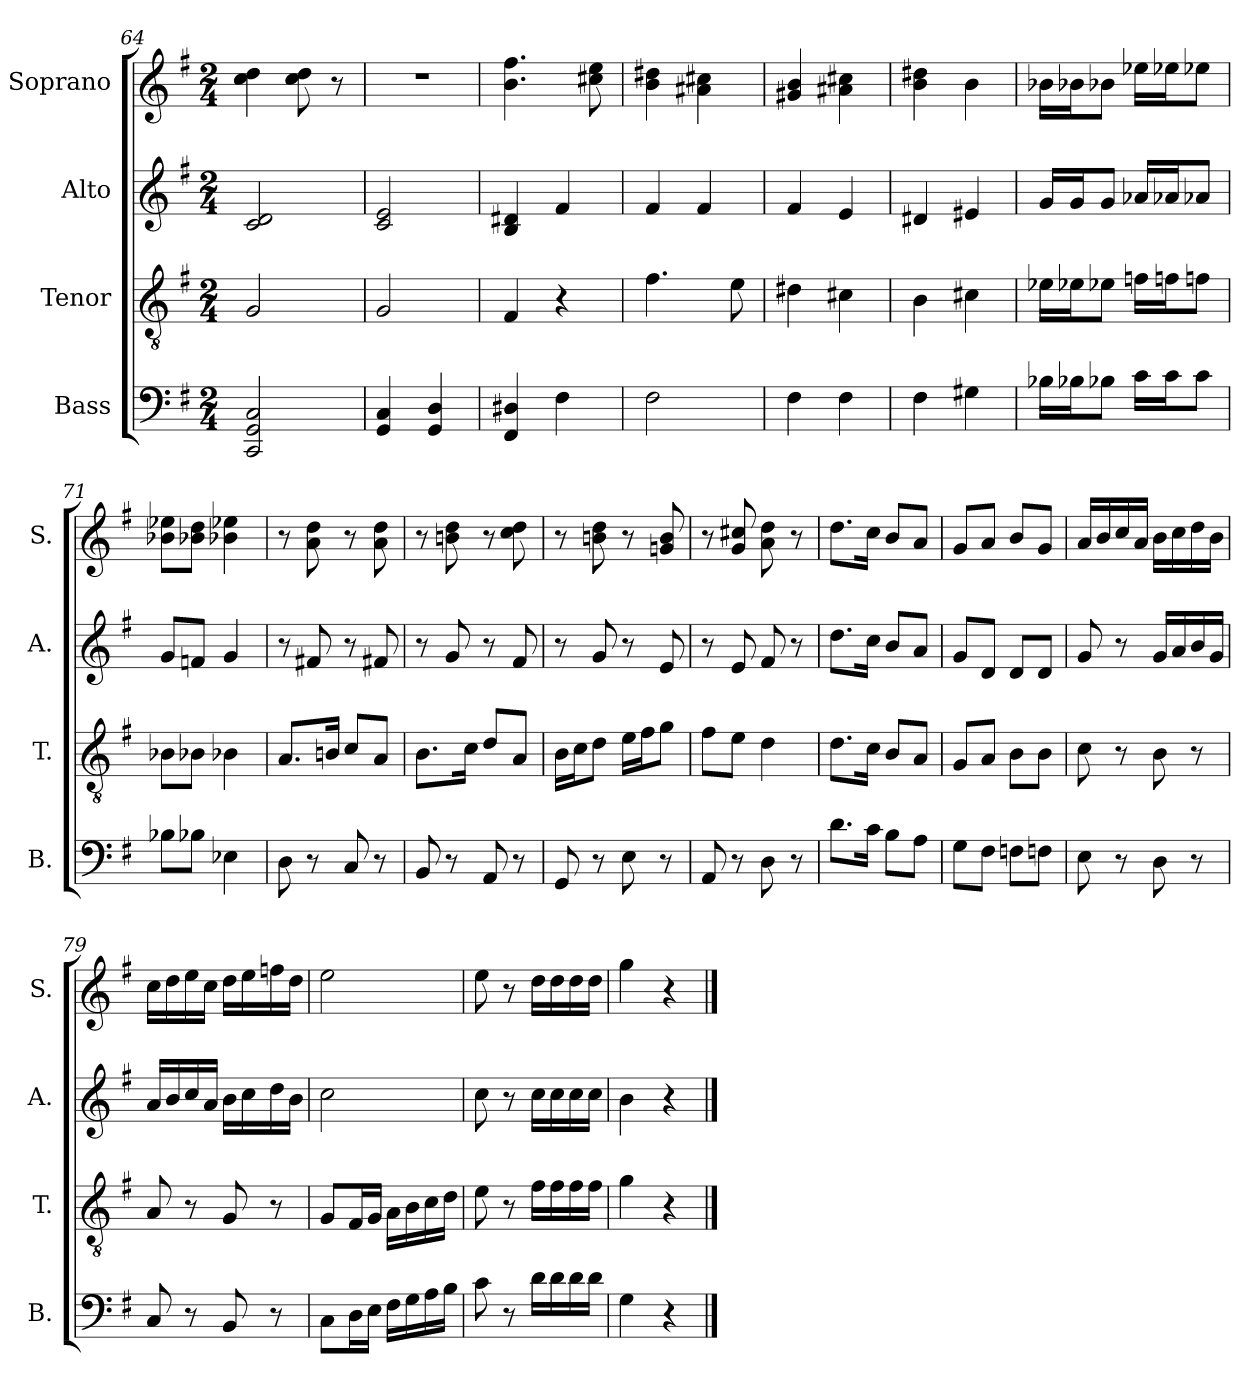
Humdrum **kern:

**kern	**kern	**kern	**kern
*part4	*part3	*part2	*part1
*staff4	*staff3	*staff2	*staff1
*I"Bass	*I"Tenor	*I"Alto	*I"Soprano
*I'B.	*I'T.	*I'A.	*I'S.
*clefF4	*clefGv2	*clefG2	*clefG2
*k[f#]	*k[f#]	*k[f#]	*k[f#]
*G:	*G:	*G:	*G:
*M2/4	*M2/4	*M2/4	*M2/4
=64	=64	=64	=64
2CC/ 2GG/ 2C/	2G/	2c/ 2d/	4cc\ 4dd\
.	.	.	8cc\ 8dd\
.	.	.	8r
!!LO:LB:g=z
=65	=65	=65	=65
4GG/ 4C/	2G/	2c/ 2e/	2r
4GG/ 4D/	.	.	.
=66	=66	=66	=66
4FF#/ 4D#X/	4F#/	4B/ 4d#X/	4.b\ 4.ff#\
4F#\	4r	4f#/	.
.	.	.	8cc#X\ 8ee\
=67	=67	=67	=67
2F#\	4.f#\	4f#/	4b\ 4dd#X\
.	.	4f#/	4a#X\ 4cc#X\
.	8e\	.	.
=68	=68	=68	=68
4F#\	4d#X\	4f#/	4g#X/ 4b/
4F#\	4c#X\	4e/	4a#X\ 4cc#X\
=69	=69	=69	=69
4F#\	4B\	4d#X/	4b\ 4dd#X\
4G#X\	4c#X\	4e#X/	4b\
=70	=70	=70	=70
16B-X\LL	16e-X\LL	16g/LL	16b-X\LL
16B-X\J	16e-X\J	16g/J	16b-X\J
8B-X\J	8e-X\J	8g/J	8b-X\J
16c\LL	16fn\LL	16a-X/LL	16ee-X\LL
16c\J	16fn\J	16a-X/J	16ee-X\J
8c\J	8fn\J	8a-X/J	8ee-X\J
=71	=71	=71	=71
8B-X\L	8B-X\L	8g/L	8b-X\ 8ee-X\L
8B-X\J	8B-X\J	8fn/J	8b-X\ 8dd\J
4E-X\	4B-X\	4g/	4b-X\ 4ee-X\
=72	=72	=72	=72
8D\	8.A/L	8r	8r
8r	.	8f#X/	8a\ 8dd\
.	16Bn/Jk	.	.
8C/	8c/L	8r	8r
8r	8A/J	8f#X/	8a\ 8dd\
!!LO:PB:g=z
=73	=73	=73	=73
8BB/	8.B\L	8r	8r
8r	.	8g/	8bn\ 8dd\
.	16c\Jk	.	.
8AA/	8d/L	8r	8r
8r	8A/J	8f#/	8cc\ 8dd\
=74	=74	=74	=74
8GG/	16B\LL	8r	8r
.	16c\J	.	.
8r	8d\J	8g/	8bn\ 8dd\
8E\	16e\LL	8r	8r
.	16f#\J	.	.
8r	8g\J	8e/	8gn/ 8b/
=75	=75	=75	=75
8AA/	8f#\L	8r	8r
8r	8e\J	8e/	8g/ 8cc#X/
8D\	4d\	8f#/	8a\ 8dd\
8r	.	8r	8r
=76	=76	=76	=76
8.d\L	8.d\L	8.dd\L	8.dd\L
16c\Jk	16c\Jk	16cc\Jk	16cc\Jk
8B\L	8B/L	8b/L	8b/L
8A\J	8A/J	8a/J	8a/J
=77	=77	=77	=77
8G\L	8G/L	8g/L	8g/L
8F#\J	8A/J	8d/J	8a/J
8Fn\L	8B\L	8d/L	8b/L
8Fn\J	8B\J	8d/J	8g/J
=78	=78	=78	=78
8E\	8c\	8g/	16a/LL
.	.	.	16b/
8r	8r	8r	16cc/
.	.	.	16a/JJ
8D\	8B\	16g/LL	16b\LL
.	.	16a/	16cc\
8r	8r	16b/	16dd\
.	.	16g/JJ	16b\JJ
!!LO:LB:g=z
=79	=79	=79	=79
8C/	8A/	16a/LL	16cc\LL
.	.	16b/	16dd\
8r	8r	16cc/	16ee\
.	.	16a/JJ	16cc\JJ
8BB/	8G/	16b\LL	16dd\LL
.	.	16cc\	16ee\
8r	8r	16dd\	16ffn\
.	.	16b\JJ	16dd\JJ
=80	=80	=80	=80
8C\L	8G/L	2cc\	2ee\
16D\L	16F#/L	.	.
16E\JJ	16G/JJ	.	.
16F#\LL	16A\LL	.	.
16G\	16B\	.	.
16A\	16c\	.	.
16B\JJ	16d\JJ	.	.
=81	=81	=81	=81
8c\	8e\	8cc\	8ee\
8r	8r	8r	8r
16d\LL	16f#\LL	16cc\LL	16dd\LL
16d\	16f#\	16cc\	16dd\
16d\	16f#\	16cc\	16dd\
16d\JJ	16f#\JJ	16cc\JJ	16dd\JJ
=82	=82	=82	=82
4G\	4g\	4b\	4gg\
4r	4r	4r	4r
==	==	==	==
*-	*-	*-	*-
